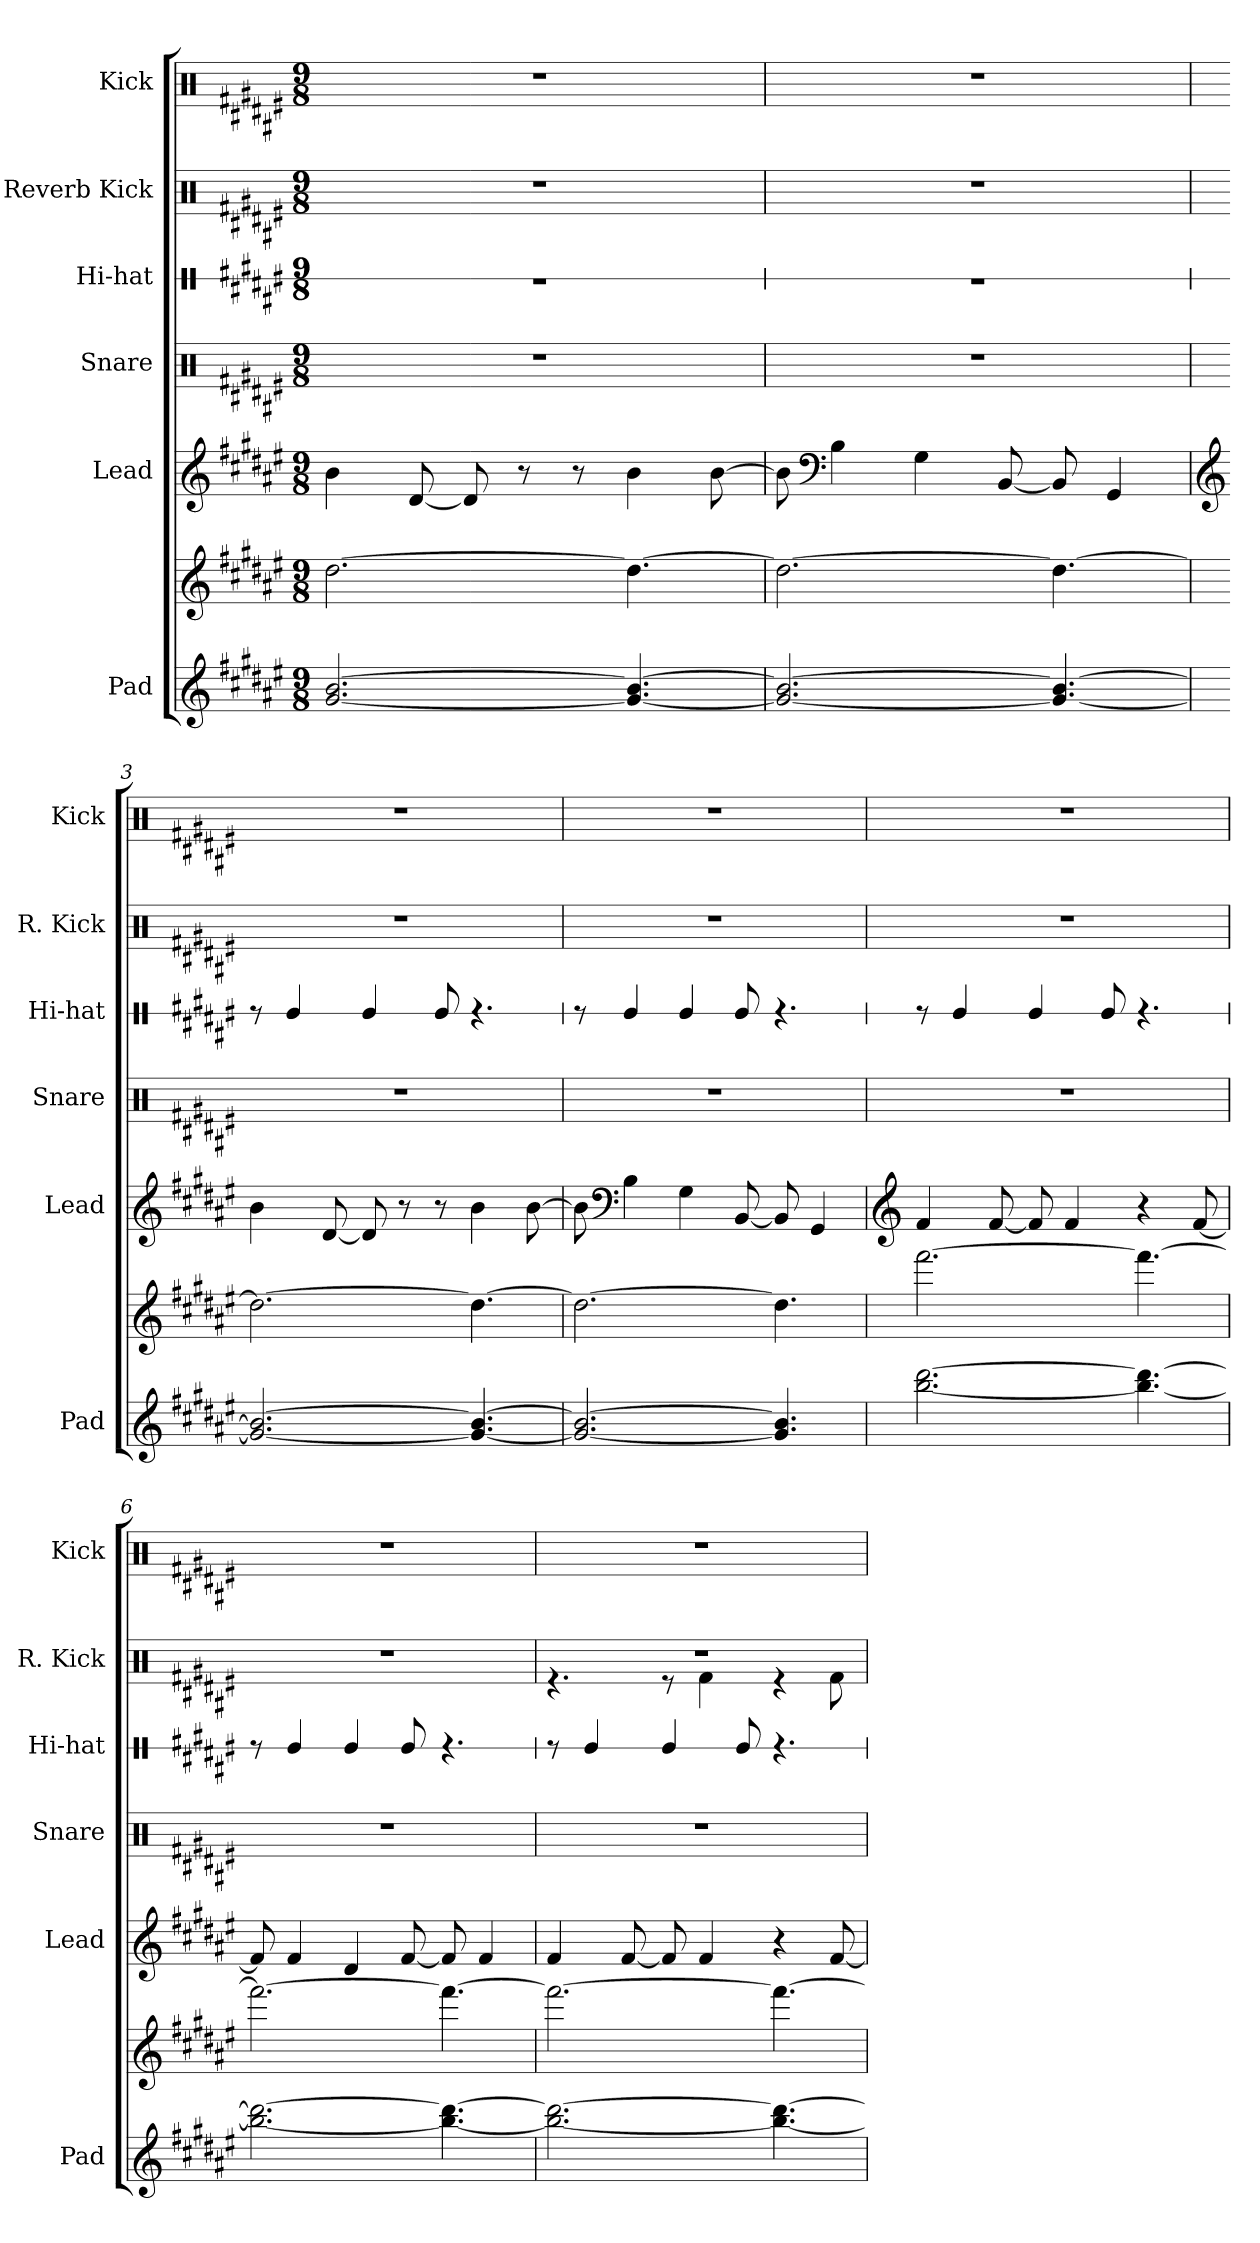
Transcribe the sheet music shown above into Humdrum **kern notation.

**kern	**kern	**kern	**kern	**kern	**kern	**kern
*part6	*part6	*part5	*part4	*part3	*part2	*part1
*staff7	*staff6	*staff5	*staff4	*staff3	*staff2	*staff1
*I"Pad	*	*I"Lead	*I"Snare	*I"Hi-hat	*I"Reverb Kick	*I"Kick
*I'Pad	*	*I'Lead	*I'Snare	*I'Hi-hat	*I'R. Kick	*I'Kick
*	*	*	*	*stria1	*	*
*clefG2	*clefG2	*clefG2	*clefX	*clefX	*clefX	*clefX
*k[f#c#g#d#a#e#]	*k[f#c#g#d#a#e#]	*k[f#c#g#d#a#e#]	*k[f#c#g#d#a#e#]	*k[f#c#g#d#a#e#]	*k[f#c#g#d#a#e#]	*k[f#c#g#d#a#e#]
*M9/8	*M9/8	*M9/8	*M9/8	*M9/8	*M9/8	*M9/8
*MM129	*MM129	*MM129	*MM129	*MM129	*MM129	*MM129
=1	=1	=1	=1	=1	=1	=1
[2.g#/ [2.b/	[2.dd#\	4b\	8%9r	8%9r	8%9r	8%9r
.	.	[8d#/	.	.	.	.
.	.	8d#/]	.	.	.	.
.	.	8r	.	.	.	.
.	.	8r	.	.	.	.
4.g#/_ 4.b/_	4.dd#\_	4b\	.	.	.	.
.	.	[8b\	.	.	.	.
=2	=2	=2	=2	=2	=2	=2
2.g#/_ 2.b/_	2.dd#\_	8b\]	8%9r	8%9r	8%9r	8%9r
*	*	*clefF4	*	*	*	*
.	.	4B\	.	.	.	.
.	.	4G#\	.	.	.	.
.	.	[8BB/	.	.	.	.
4.g#/_ 4.b/_	4.dd#\_	8BB/]	.	.	.	.
.	.	4GG#/	.	.	.	.
=3	=3	=3	=3	=3	=3	=3
*	*	*clefG2	*	*	*	*
2.g#/_ 2.b/_	2.dd#\_	4b\	8%9r	8r	8%9r	8%9r
.	.	.	.	4Re/	.	.
.	.	[8d#/	.	.	.	.
.	.	8d#/]	.	4Re/	.	.
.	.	8r	.	.	.	.
.	.	8r	.	8Re/	.	.
4.g#/_ 4.b/_	4.dd#\_	4b\	.	4.r	.	.
.	.	[8b\	.	.	.	.
!!LO:PB:g=z
=4	=4	=4	=4	=4	=4	=4
2.g#/_ 2.b/_	2.dd#\_	8b\]	8%9r	8r	8%9r	8%9r
*	*	*clefF4	*	*	*	*
.	.	4B\	.	4Re/	.	.
.	.	4G#\	.	4Re/	.	.
.	.	[8BB/	.	8Re/	.	.
4.g#/] 4.b/]	4.dd#\]	8BB/]	.	4.r	.	.
.	.	4GG#/	.	.	.	.
=5	=5	=5	=5	=5	=5	=5
*	*	*clefG2	*	*	*	*
[2.bb\ [2.ddd#\	[2.fff#\	4f#/	8%9r	8r	8%9r	8%9r
.	.	.	.	4Re/	.	.
.	.	[8f#/	.	.	.	.
.	.	8f#/]	.	4Re/	.	.
.	.	4f#/	.	.	.	.
.	.	.	.	8Re/	.	.
4.bb\_ 4.ddd#\_	4.fff#\_	4r	.	4.r	.	.
.	.	[8f#/	.	.	.	.
=6	=6	=6	=6	=6	=6	=6
2.bb\_ 2.ddd#\_	2.fff#\_	8f#/]	8%9r	8r	8%9r	8%9r
.	.	4f#/	.	4Re/	.	.
.	.	4d#/	.	4Re/	.	.
.	.	[8f#/	.	8Re/	.	.
4.bb\_ 4.ddd#\_	4.fff#\_	8f#/]	.	4.r	.	.
.	.	4f#/	.	.	.	.
!!LO:LB:g=z
=7	=7	=7	=7	=7	=7	=7
*	*	*	*	*	*^	*
2.bb\_ 2.ddd#\_	2.fff#\_	4f#/	8%9r	8r	8%9r	4.r	8%9r
.	.	.	.	4Re/	.	.	.
.	.	[8f#/	.	.	.	.	.
.	.	8f#/]	.	4Re/	.	8r	.
.	.	4f#/	.	.	.	4Rf\	.
.	.	.	.	8Re/	.	.	.
4.bb\_ 4.ddd#\_	4.fff#\_	4r	.	4.r	.	4r	.
.	.	[8f#/	.	.	.	8Rf\	.
*	*	*	*	*	*v	*v	*
=	=	=	=	=	=	=
*-	*-	*-	*-	*-	*-	*-
